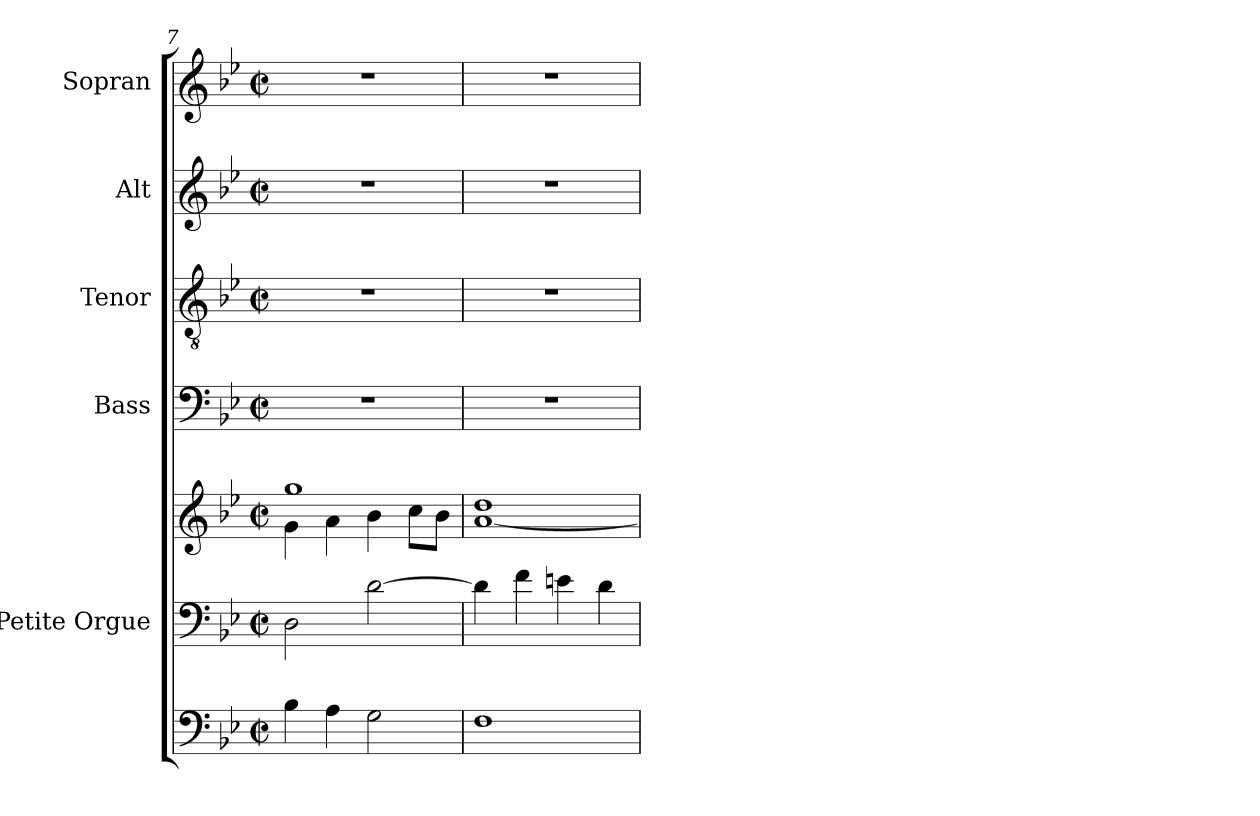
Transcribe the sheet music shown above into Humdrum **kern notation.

**kern	**kern	**kern	**kern	**kern	**kern	**kern
*part6	*part5	*part5	*part4	*part3	*part2	*part1
*staff7	*staff6	*staff5	*staff4	*staff3	*staff2	*staff1
*	*I"Petite Orgue	*	*I"Bass	*I"Tenor	*I"Alt	*I"Sopran
*	*I'Org. 1	*	*I'B.	*I'T.	*I'A.	*I'S.
*clefF4	*clefF4	*clefG2	*clefF4	*clefGv2	*clefG2	*clefG2
*k[b-e-]	*k[b-e-]	*k[b-e-]	*k[b-e-]	*k[b-e-]	*k[b-e-]	*k[b-e-]
*B-:	*B-:	*B-:	*B-:	*B-:	*B-:	*B-:
*M2/2	*M2/2	*M2/2	*M2/2	*M2/2	*M2/2	*M2/2
*met(c|)	*met(c|)	*met(c|)	*met(c|)	*met(c|)	*met(c|)	*met(c|)
=7	=7	=7	=7	=7	=7	=7
*	*	*^	*	*	*	*
4B-\	2D\	1gg	4g\	1r	1r	1r	1r
4A\	.	.	4a\	.	.	.	.
2G\	[2d\	.	4b-\	.	.	.	.
.	.	.	8cc\L	.	.	.	.
.	.	.	8b-\J	.	.	.	.
!!LO:LB:g=z
=8	=8	=8	=8	=8	=8	=8	=8
1F	4d\]	1dd	[<1a	1r	1r	1r	1r
.	4f\	.	.	.	.	.	.
.	4en\	.	.	.	.	.	.
.	4d\	.	.	.	.	.	.
*	*	*v	*v	*	*	*	*
=	=	=	=	=	=	=
*-	*-	*-	*-	*-	*-	*-
